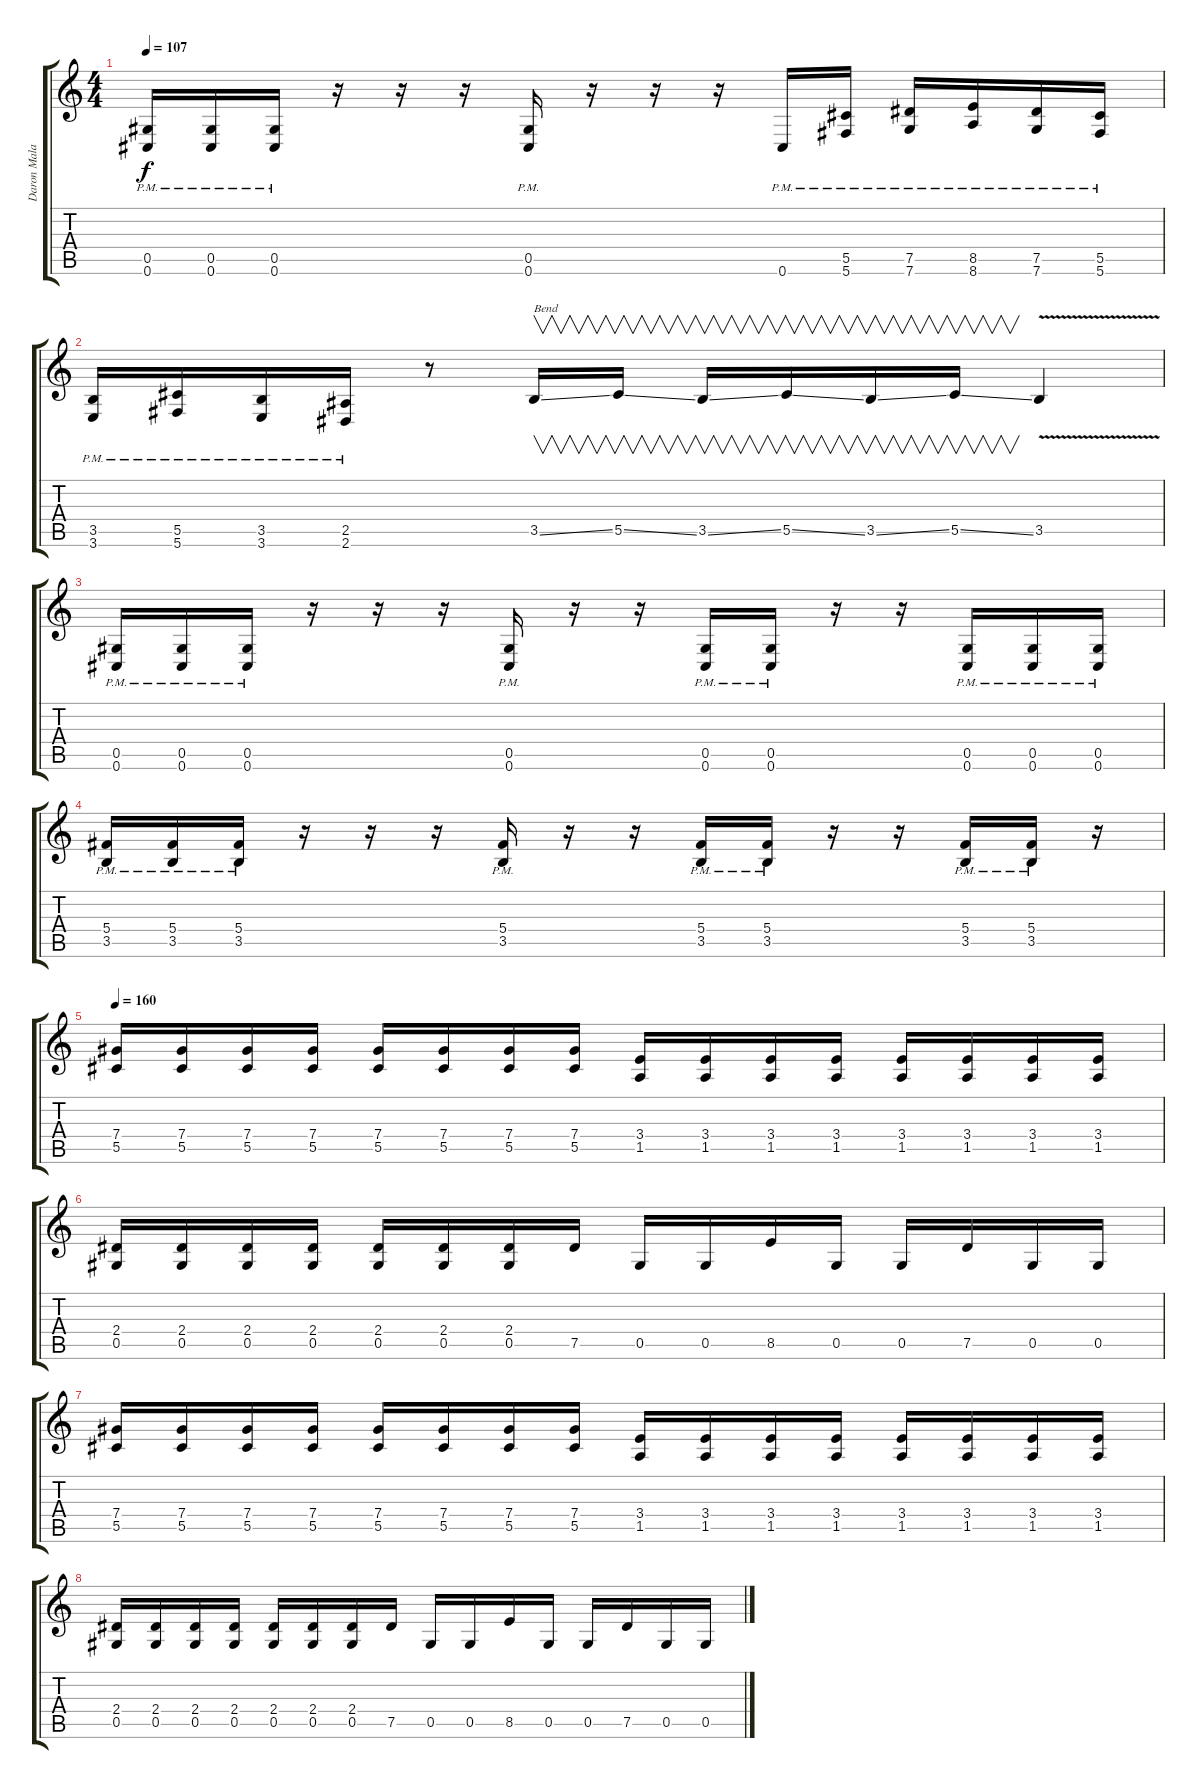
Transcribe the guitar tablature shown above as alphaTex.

\track ("Daron Malakian(Guitar)" "Daron Mala") {instrument distortionguitar}
\staff {score tabs}
\tuning (Eb4 Bb3 Gb3 Db3 Ab2 Db2) {hide}
\ts (4 4)
\tempo 107
\clef g2
\ks c
(0.5{pm} 0.6{pm}).16{dy f} (0.5{pm} 0.6{pm}).16 (0.5{pm} 0.6{pm}).16 r.16 r.16 r.16 (0.5{pm} 0.6{pm}).16 r.16 r.16 r.16 0.6{pm}.16 (5.5{pm} 5.6{pm}).16 (7.5{pm} 7.6{pm}).16 (8.5{pm} 8.6{pm}).16 (7.5{pm} 7.6{pm}).16 (5.5{pm} 5.6{pm}).16 |
(3.5{pm} 3.6{pm}).16 (5.5{pm} 5.6{pm}).16 (3.5{pm} 3.6{pm}).16 (2.5{pm} 2.6{pm}).16 r.8 3.5{ss}.16{v txt "Bend"} 5.5{ss}.16{v} 3.5{ss}.16{v} 5.5{ss}.16{v} 3.5{ss}.16{v} 5.5{ss}.16{v} 3.5{v}.4 |
(0.5{pm} 0.6{pm}).16 (0.5{pm} 0.6{pm}).16 (0.5{pm} 0.6{pm}).16 r.16 r.16 r.16 (0.5{pm} 0.6{pm}).16 r.16 r.16 (0.5{pm} 0.6{pm}).16 (0.5{pm} 0.6{pm}).16 r.16 r.16 (0.5{pm} 0.6{pm}).16 (0.5{pm} 0.6{pm}).16 (0.5{pm} 0.6{pm}).16 |
(5.4{pm} 3.5{pm}).16 (5.4{pm} 3.5{pm}).16 (5.4{pm} 3.5{pm}).16 r.16 r.16 r.16 (5.4{pm} 3.5{pm}).16 r.16 r.16 (5.4{pm} 3.5{pm}).16 (5.4{pm} 3.5{pm}).16 r.16 r.16 (5.4{pm} 3.5{pm}).16 (5.4{pm} 3.5{pm}).16 r.16 |
\tempo 160
(7.4 5.5).16 (7.4 5.5).16 (7.4 5.5).16 (7.4 5.5).16 (7.4 5.5).16 (7.4 5.5).16 (7.4 5.5).16 (7.4 5.5).16 (3.4 1.5).16 (3.4 1.5).16 (3.4 1.5).16 (3.4 1.5).16 (3.4 1.5).16 (3.4 1.5).16 (3.4 1.5).16 (3.4 1.5).16 |
(2.4 0.5).16 (2.4 0.5).16 (2.4 0.5).16 (2.4 0.5).16 (2.4 0.5).16 (2.4 0.5).16 (2.4 0.5).16 7.5.16 0.5.16 0.5.16 8.5.16 0.5.16 0.5.16 7.5.16 0.5.16 0.5.16 |
(7.4 5.5).16 (7.4 5.5).16 (7.4 5.5).16 (7.4 5.5).16 (7.4 5.5).16 (7.4 5.5).16 (7.4 5.5).16 (7.4 5.5).16 (3.4 1.5).16 (3.4 1.5).16 (3.4 1.5).16 (3.4 1.5).16 (3.4 1.5).16 (3.4 1.5).16 (3.4 1.5).16 (3.4 1.5).16 |
(2.4 0.5).16 (2.4 0.5).16 (2.4 0.5).16 (2.4 0.5).16 (2.4 0.5).16 (2.4 0.5).16 (2.4 0.5).16 7.5.16 0.5.16 0.5.16 8.5.16 0.5.16 0.5.16 7.5.16 0.5.16 0.5.16
